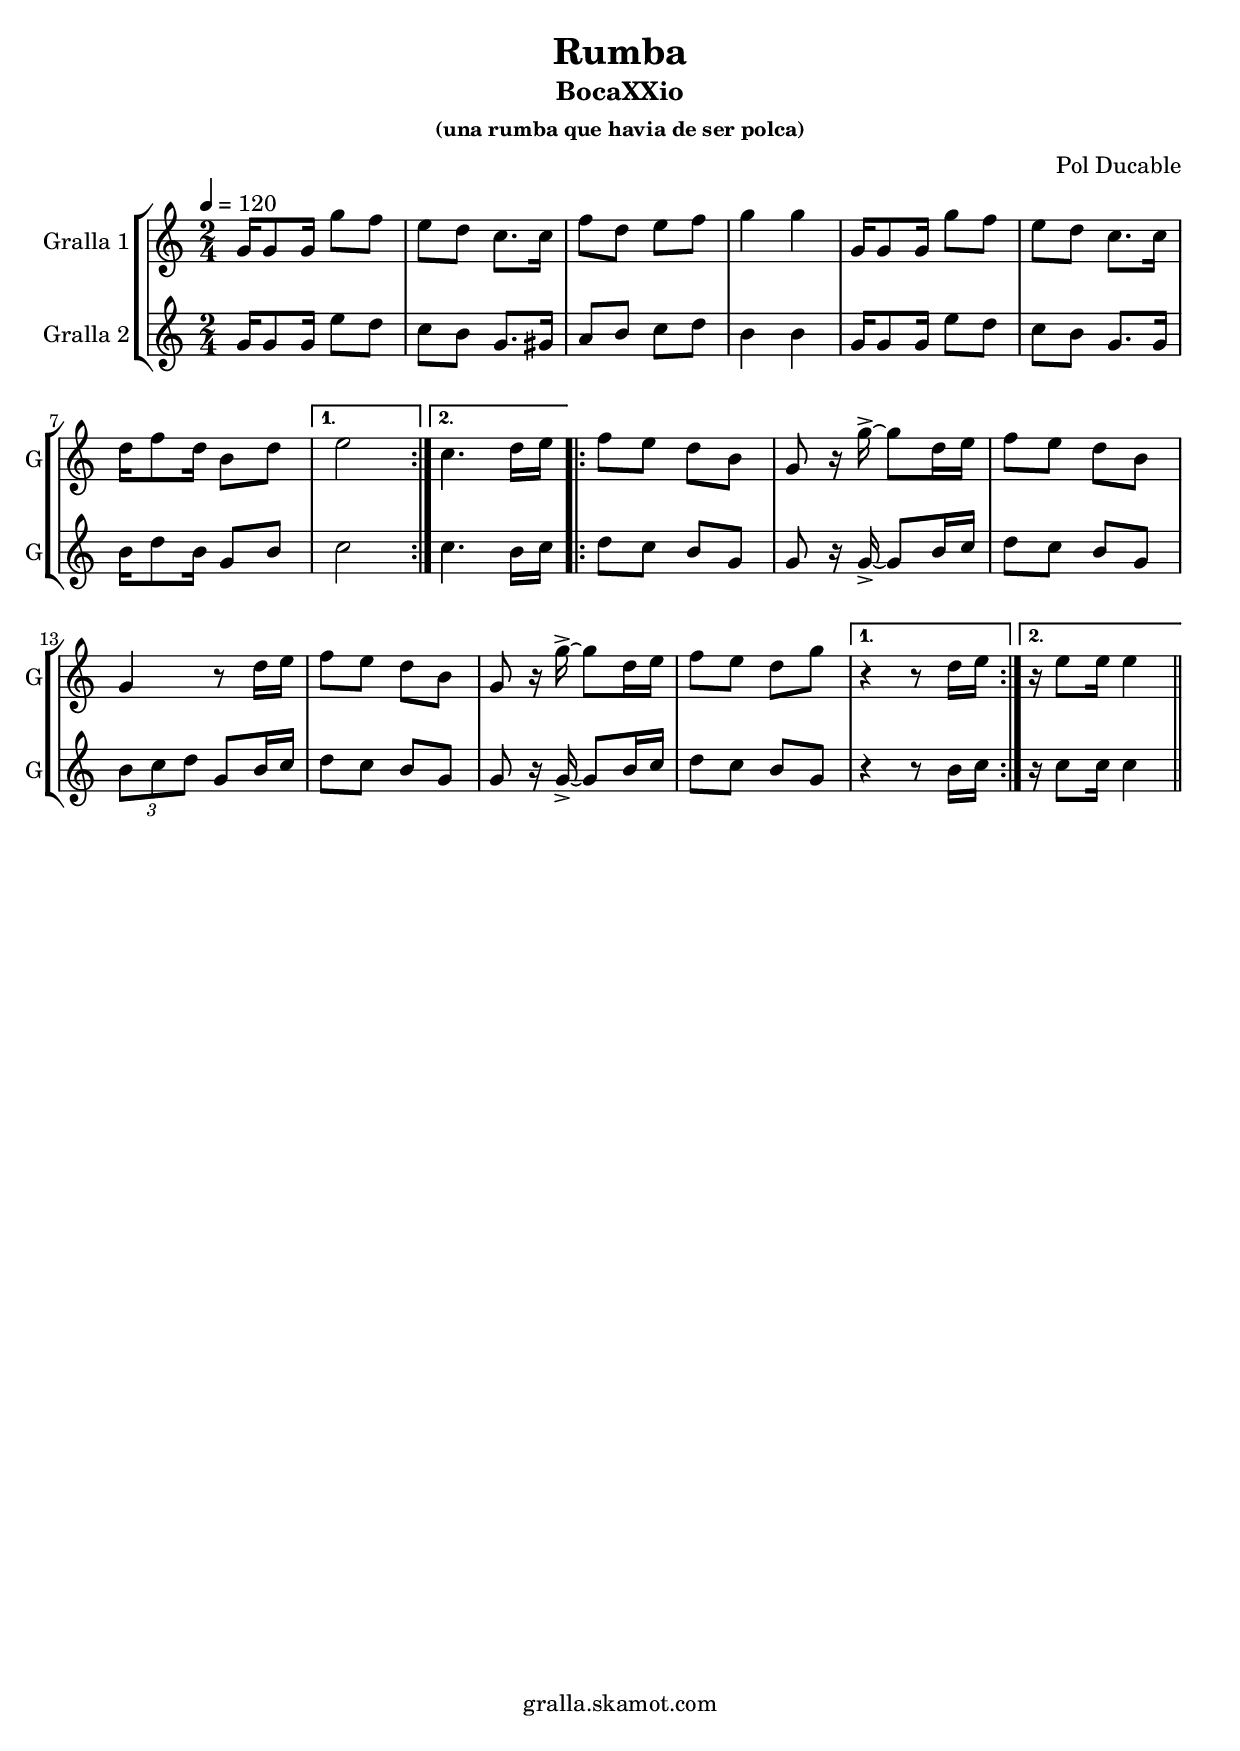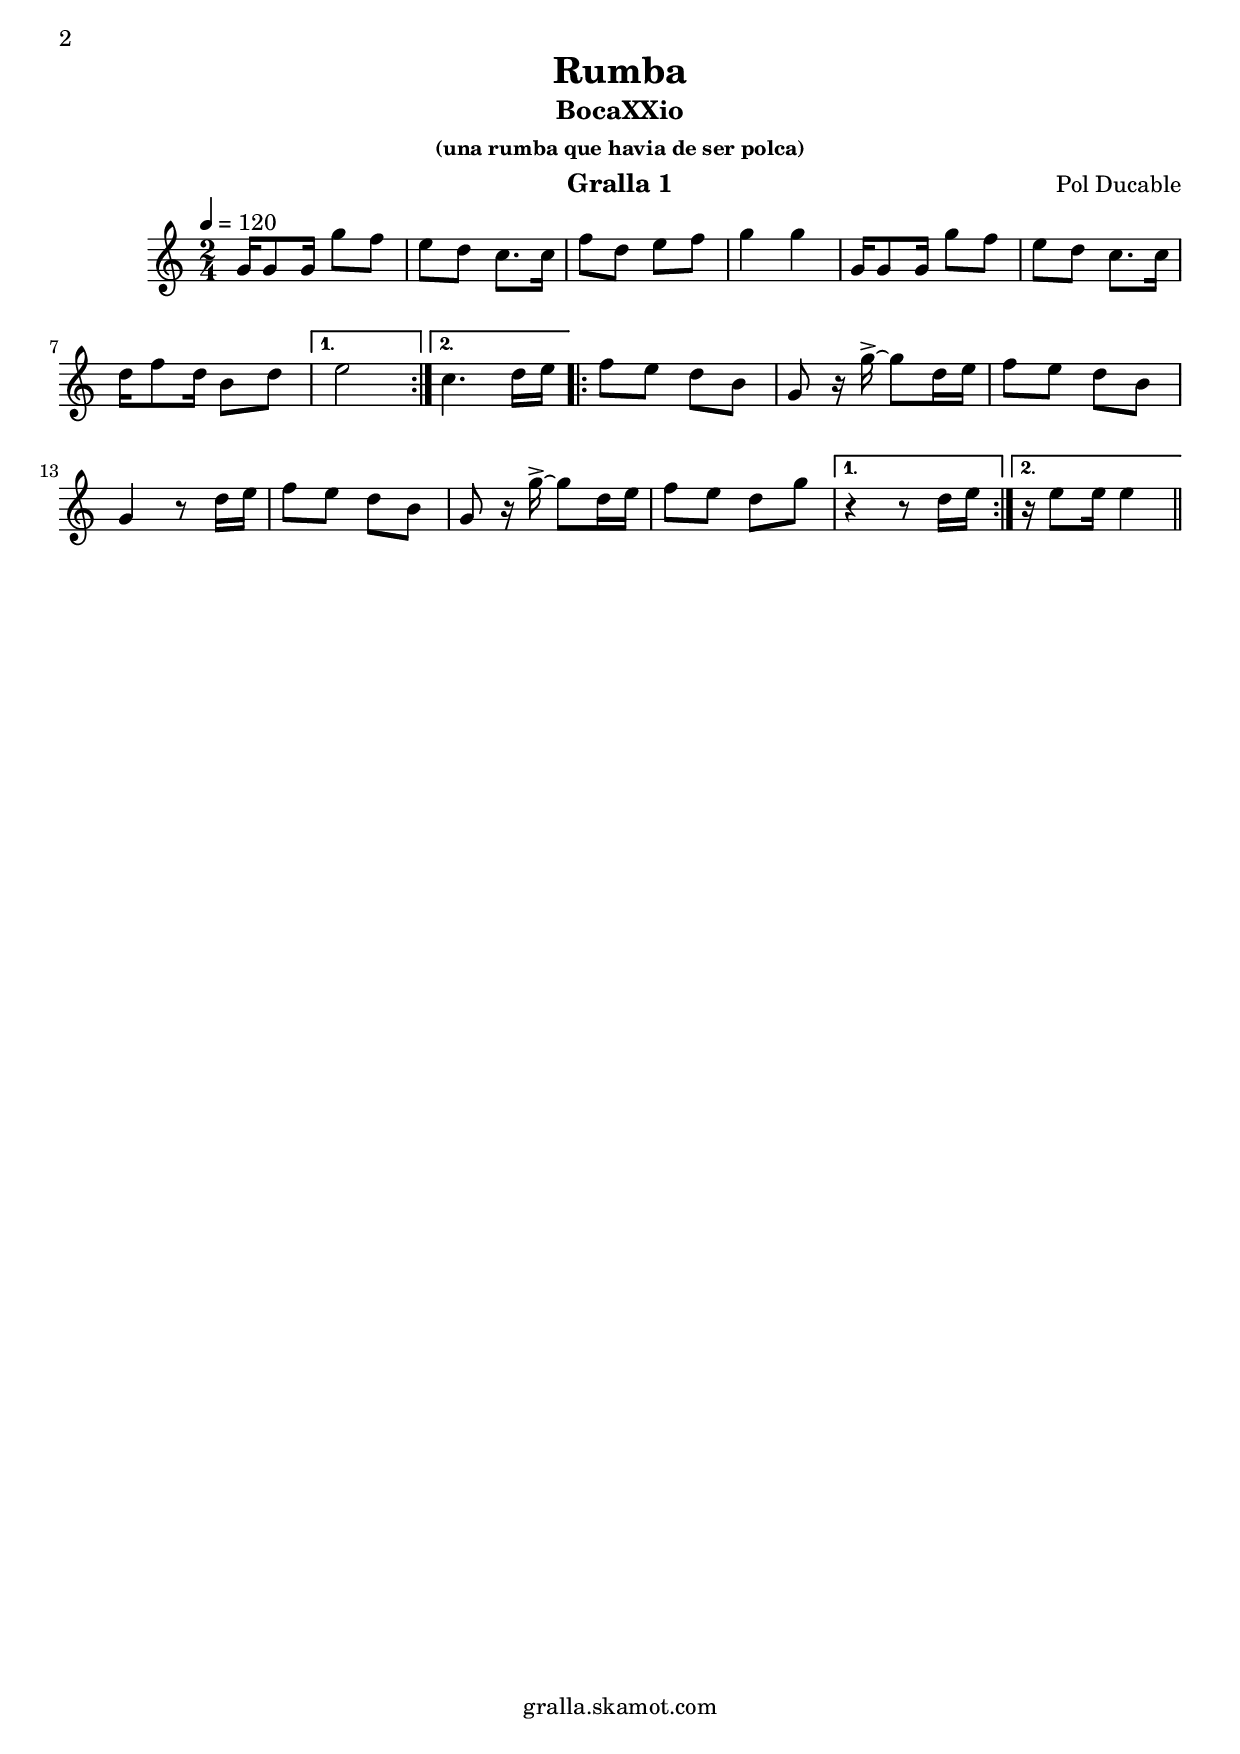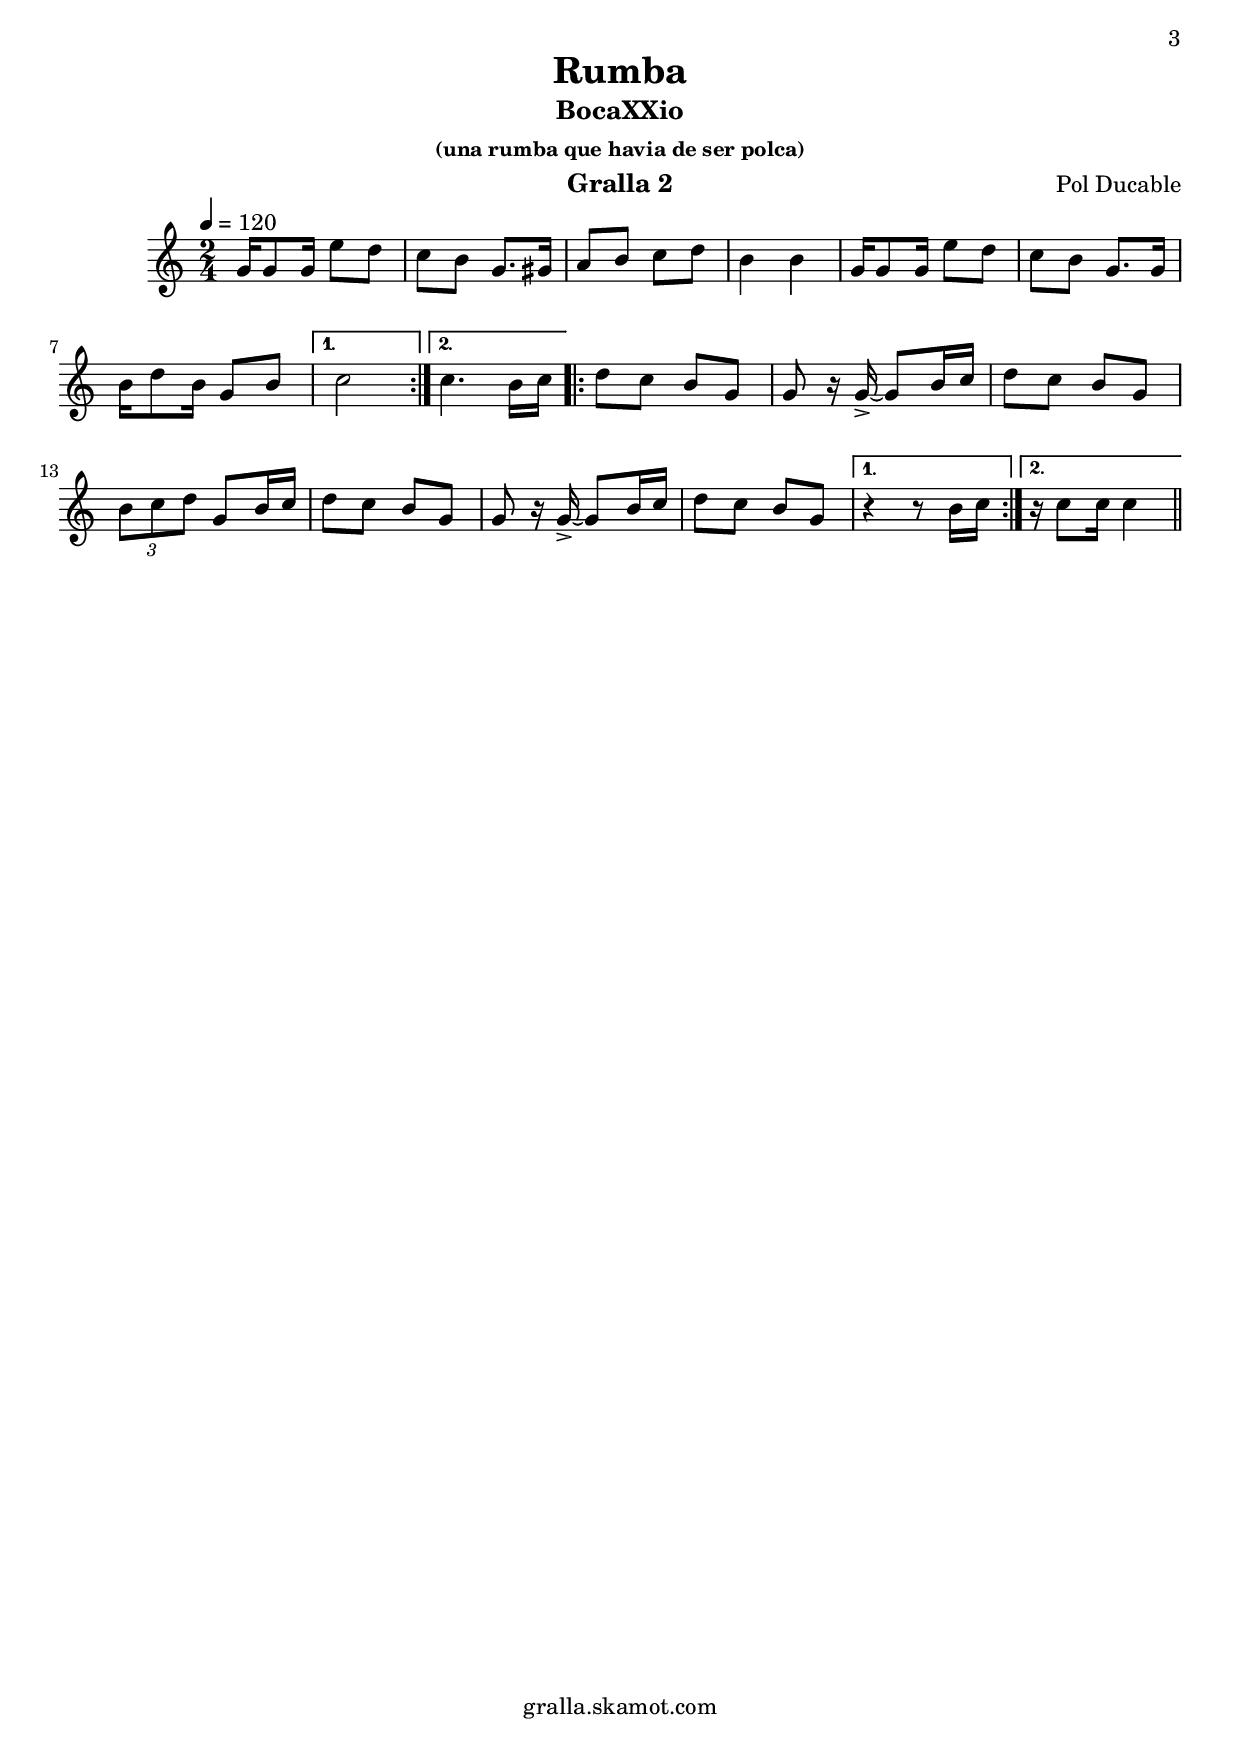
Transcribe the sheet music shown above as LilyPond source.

\version "2.16.2"

\header {
  dedication=""
  title="Rumba"
  subtitle="BocaXXio"
  subsubtitle="(una rumba que havia de ser polca)"
  poet=""
  meter=""
  piece=""
  composer="Pol Ducable"
  arranger=""
  opus=""
  instrument=""
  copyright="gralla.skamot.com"
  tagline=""
}

liniaroAa =
\relative g'
{
  \tempo 4=120
  \clef treble
  \key c \major
  \time 2/4
  \repeat volta 2 { g16 g8 g16 g'8 f  |
  e8 d c8. c16  |
  f8 d e f  |
  g4 g  |
  %05
  g,16 g8 g16 g'8 f  |
  e8 d c8. c16  |
  d16 f8 d16 b8 d }
  \alternative { { e2 }
  { c4. d16 e } }
  %10
  \repeat volta 2 { f8 e d b  |
  g8 r16 g'-> ~ g8 d16 e  |
  f8 e d b  |
  g4 r8 d'16 e  |
  f8 e d b  |
  %15
  g8 r16 g'-> ~ g8 d16 e  |
  f8 e d g }
  \alternative { { r4 r8 d16 e }
  { r16 e8 e16 e4 } } \bar "||"
}

liniaroAb =
\relative g'
{
  \tempo 4=120
  \clef treble
  \key c \major
  \time 2/4
  \repeat volta 2 { g16 g8 g16 e'8 d  |
  c8 b g8. gis16  |
  a8 b c d  |
  b4 b  |
  %05
  g16 g8 g16 e'8 d  |
  c8 b g8. g16  |
  b16 d8 b16 g8 b }
  \alternative { { c2 }
  { c4. b16 c } }
  %10
  \repeat volta 2 { d8 c b g  |
  g8 r16 g-> ~ g8 b16 c  |
  d8 c b g  |
  \times 2/3 { b8 c d } g, b16 c  |
  d8 c b g  |
  %15
  g8 r16 g-> ~ g8 b16 c  |
  d8 c b g }
  \alternative { { r4 r8 b16 c }
  { r16 c8 c16 c4 } } \bar "||"
}

\bookpart {
  \score {
    \new StaffGroup {
      \override Score.RehearsalMark #'self-alignment-X = #LEFT
      <<
        \new Staff \with {instrumentName = #"Gralla 1" shortInstrumentName = #"G"} \liniaroAa
        \new Staff \with {instrumentName = #"Gralla 2" shortInstrumentName = #"G"} \liniaroAb
      >>
    }
    \layout {}
  }
  \score { \unfoldRepeats
    \new StaffGroup {
      \override Score.RehearsalMark #'self-alignment-X = #LEFT
      <<
        \new Staff \with {instrumentName = #"Gralla 1" shortInstrumentName = #"G"} \liniaroAa
        \new Staff \with {instrumentName = #"Gralla 2" shortInstrumentName = #"G"} \liniaroAb
      >>
    }
    \midi {
      \set Staff.midiInstrument = "oboe"
      \set DrumStaff.midiInstrument = "drums"
    }
  }
}

\bookpart {
  \header {instrument="Gralla 1"}
  \score {
    \new StaffGroup {
      \override Score.RehearsalMark #'self-alignment-X = #LEFT
      <<
        \new Staff \liniaroAa
      >>
    }
    \layout {}
  }
  \score { \unfoldRepeats
    \new StaffGroup {
      \override Score.RehearsalMark #'self-alignment-X = #LEFT
      <<
        \new Staff \liniaroAa
      >>
    }
    \midi {
      \set Staff.midiInstrument = "oboe"
      \set DrumStaff.midiInstrument = "drums"
    }
  }
}

\bookpart {
  \header {instrument="Gralla 2"}
  \score {
    \new StaffGroup {
      \override Score.RehearsalMark #'self-alignment-X = #LEFT
      <<
        \new Staff \liniaroAb
      >>
    }
    \layout {}
  }
  \score { \unfoldRepeats
    \new StaffGroup {
      \override Score.RehearsalMark #'self-alignment-X = #LEFT
      <<
        \new Staff \liniaroAb
      >>
    }
    \midi {
      \set Staff.midiInstrument = "oboe"
      \set DrumStaff.midiInstrument = "drums"
    }
  }
}

